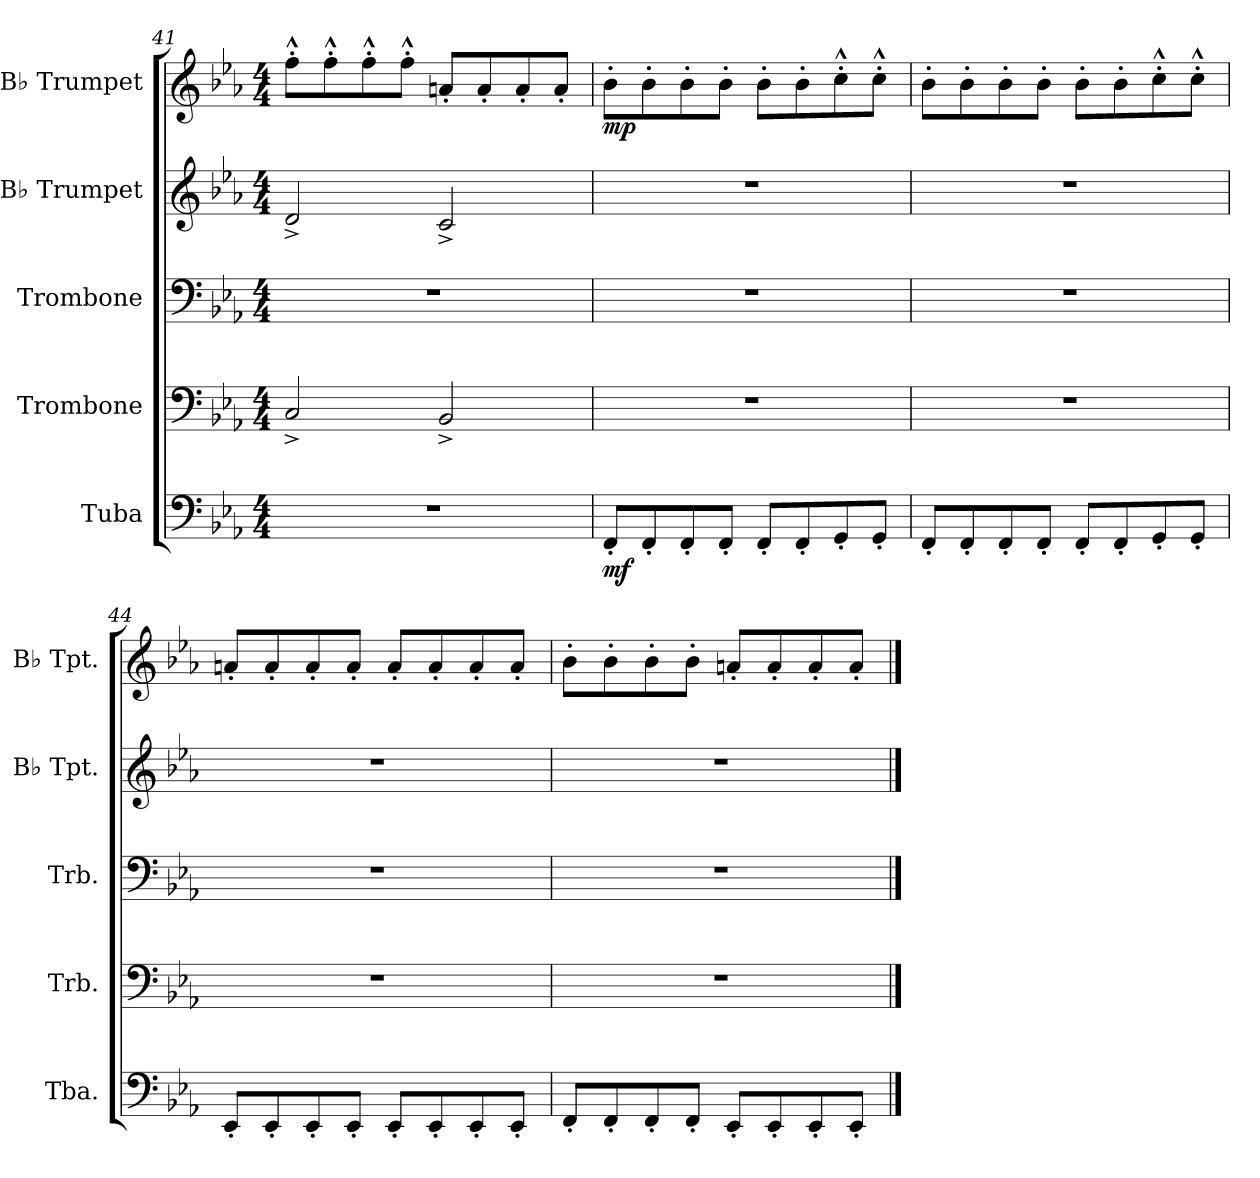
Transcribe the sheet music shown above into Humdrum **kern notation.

**kern	**dynam	**kern	**kern	**kern	**kern	**dynam
*part5	*part5	*part4	*part3	*part2	*part1	*part1
*staff5	*staff5	*staff4	*staff3	*staff2	*staff1	*staff1
*I"Tuba	*	*I"Trombone	*I"Trombone	*I"B♭ Trumpet	*I"B♭ Trumpet	*
*I'Tba.	*	*I'Trb.	*I'Trb.	*I'B♭ Tpt.	*I'B♭ Tpt.	*
*clefF4	*	*clefF4	*clefF4	*clefG2	*clefG2	*
*	*	*	*	*ITrd1c2	*ITrd1c2	*
*k[b-e-a-]	*	*k[b-e-a-]	*k[b-e-a-]	*k[b-e-a-d-g-]	*k[b-e-a-d-g-]	*
*M4/4	*	*M4/4	*M4/4	*M4/4	*M4/4	*
=41	=41	=41	=41	=41	=41	=41
1r	.	2C^/	1r	2c^/	8ee-'^^\L	.
.	.	.	.	.	8ee-'^^\	.
.	.	.	.	.	8ee-'^^\	.
.	.	.	.	.	8ee-'^^\J	.
.	.	2BB-^/	.	2B-^/	8gn'/L	.
.	.	.	.	.	8g'/	.
.	.	.	.	.	8g'/	.
.	.	.	.	.	8g'/J	.
=42	=42	=42	=42	=42	=42	=42
!	!LO:DY:b	!	!	!	!	!LO:DY:b
8FF'/L	mf	1r	1r	1r	8a-'\L	mp
8FF'/	.	.	.	.	8a-'\	.
8FF'/	.	.	.	.	8a-'\	.
8FF'/J	.	.	.	.	8a-'\J	.
8FF'/L	.	.	.	.	8a-'\L	.
8FF'/	.	.	.	.	8a-'\	.
8GG'/	.	.	.	.	8b-'^^\	.
8GG'/J	.	.	.	.	8b-'^^\J	.
=43	=43	=43	=43	=43	=43	=43
8FF'/L	.	1r	1r	1r	8a-'\L	.
8FF'/	.	.	.	.	8a-'\	.
8FF'/	.	.	.	.	8a-'\	.
8FF'/J	.	.	.	.	8a-'\J	.
8FF'/L	.	.	.	.	8a-'\L	.
8FF'/	.	.	.	.	8a-'\	.
8GG'/	.	.	.	.	8b-'^^\	.
8GG'/J	.	.	.	.	8b-'^^\J	.
!!LO:LB:g=z
=44	=44	=44	=44	=44	=44	=44
8EE-'/L	.	1r	1r	1r	8gn'/L	.
8EE-'/	.	.	.	.	8g'/	.
8EE-'/	.	.	.	.	8g'/	.
8EE-'/J	.	.	.	.	8g'/J	.
8EE-'/L	.	.	.	.	8g'/L	.
8EE-'/	.	.	.	.	8g'/	.
8EE-'/	.	.	.	.	8g'/	.
8EE-'/J	.	.	.	.	8g'/J	.
=45	=45	=45	=45	=45	=45	=45
8FF'/L	.	1r	1r	1r	8a-'\L	.
8FF'/	.	.	.	.	8a-'\	.
8FF'/	.	.	.	.	8a-'\	.
8FF'/J	.	.	.	.	8a-'\J	.
8EE-'/L	.	.	.	.	8gn'/L	.
8EE-'/	.	.	.	.	8g'/	.
8EE-'/	.	.	.	.	8g'/	.
8EE-'/J	.	.	.	.	8g'/J	.
==	==	==	==	==	==	==
*-	*-	*-	*-	*-	*-	*-
